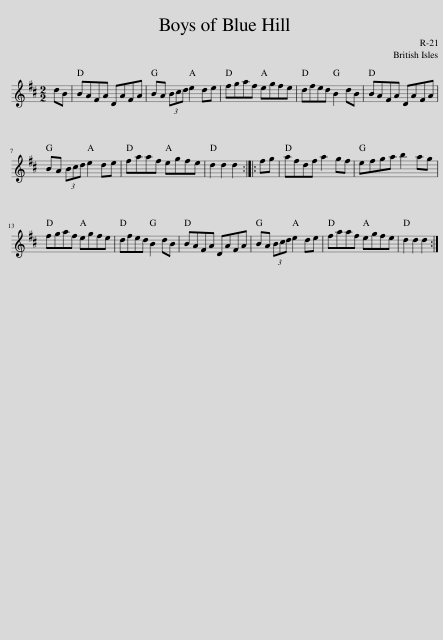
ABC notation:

X:1
L:1/8
M:2/2
I:linebreak $
K:D
V:1 treble
V:1
 dB | BAFA DAFA | BA (3Bcd e2 de | fgaf egfe | dfed B2 dB | %5
 BAFA DAFA |$ BA (3Bcd e2 de | faaf egfe | d2 d2 d2 :: fg | %10
 afdf a2 gf | efga b2 ag |$ fgaf egfe | dfed B2 dB | BAFA DAFA | %15
 BA (3Bcd e2 de | faaf egfe | d2 d2 d2 :| %18
